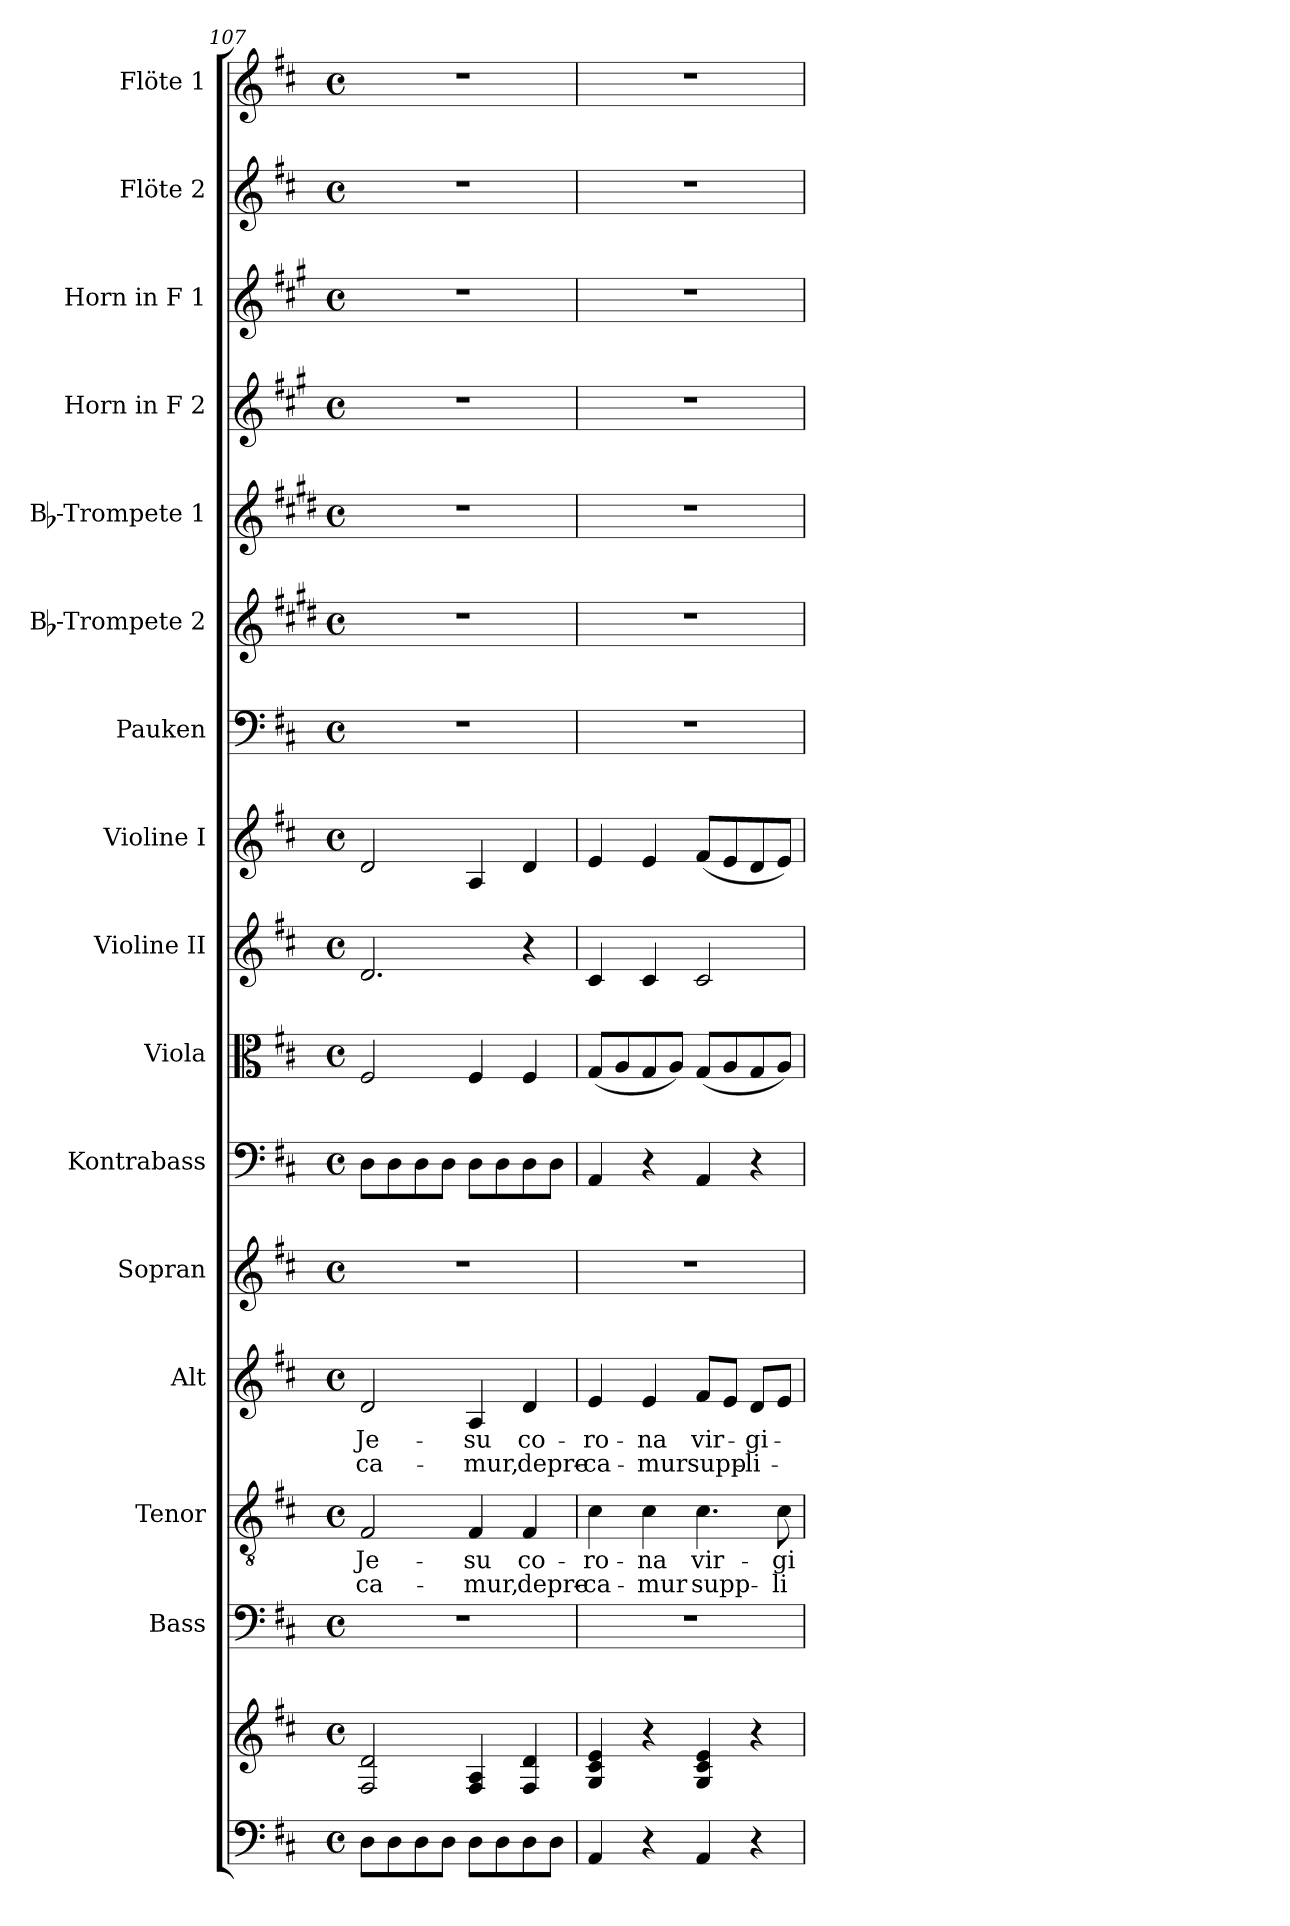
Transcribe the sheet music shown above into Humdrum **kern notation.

**kern	**kern	**kern	**kern	**text	**text	**kern	**text	**text	**kern	**kern	**kern	**kern	**kern	**kern	**kern	**kern	**kern	**kern	**kern	**kern
*part16	*part16	*part15	*part14	*part14	*part14	*part13	*part13	*part13	*part12	*part11	*part10	*part9	*part8	*part7	*part6	*part5	*part4	*part3	*part2	*part1
*staff17	*staff16	*staff15	*staff14	*staff14	*staff14	*staff13	*staff13	*staff13	*staff12	*staff11	*staff10	*staff9	*staff8	*staff7	*staff6	*staff5	*staff4	*staff3	*staff2	*staff1
*	*	*I"Bass	*I"Tenor	*	*	*I"Alt	*	*	*I"Sopran	*I"Kontrabass	*I"Viola	*I"Violine II	*I"Violine I	*I"Pauken	*I"Bb-Trompete 2	*I"Bb-Trompete 1	*I"Horn in F 2	*I"Horn in F 1	*I"Flöte 2	*I"Flöte 1
*	*	*I'B.	*I'T.	*	*	*I'A.	*	*	*I'S.	*I'Kb.	*I'Vla.	*I'Vl. II	*I'Vl. I	*I'Pk.	*I'Bb Trp. 2	*I'Bb Trp. 1	*	*	*I'Fl. 2	*I'Fl. 1
*clefF4	*clefG2	*clefF4	*clefGv2	*	*	*clefG2	*	*	*clefG2	*clefF4	*clefC3	*clefG2	*clefG2	*clefF4	*clefG2	*clefG2	*clefG2	*clefG2	*clefG2	*clefG2
*	*	*	*	*	*	*	*	*	*	*ITrd7c12	*	*	*	*	*ITrd1c2	*ITrd1c2	*ITrd4c7	*ITrd4c7	*	*
*k[f#c#]	*k[f#c#]	*k[f#c#]	*k[f#c#]	*	*	*k[f#c#]	*	*	*k[f#c#]	*k[f#c#]	*k[f#c#]	*k[f#c#]	*k[f#c#]	*k[f#c#]	*k[f#c#]	*k[f#c#]	*k[f#c#]	*k[f#c#]	*k[f#c#]	*k[f#c#]
*D:	*D:	*D:	*D:	*	*	*D:	*	*	*D:	*D:	*D:	*D:	*D:	*D:	*D:	*D:	*D:	*D:	*D:	*D:
*M4/4	*M4/4	*M4/4	*M4/4	*	*	*M4/4	*	*	*M4/4	*M4/4	*M4/4	*M4/4	*M4/4	*M4/4	*M4/4	*M4/4	*M4/4	*M4/4	*M4/4	*M4/4
*met(c)	*met(c)	*met(c)	*met(c)	*	*	*met(c)	*	*	*met(c)	*met(c)	*met(c)	*met(c)	*met(c)	*met(c)	*met(c)	*met(c)	*met(c)	*met(c)	*met(c)	*met(c)
=107	=107	=107	=107	=107	=107	=107	=107	=107	=107	=107	=107	=107	=107	=107	=107	=107	=107	=107	=107	=107
!	!	!	!	!LO:LY:b	!LO:LY:b	!	!LO:LY:b	!LO:LY:b	!	!	!	!	!	!	!	!	!	!	!	!
8D\L	2F#/ 2d/	1r	2F#/	Je-	-ca-	2d/	Je-	-ca-	1r	8DD\L	2F#/	2.d/	2d/	1r	1r	1r	1r	1r	1r	1r
8D\	.	.	.	.	.	.	.	.	.	8DD\	.	.	.	.	.	.	.	.	.	.
8D\	.	.	.	.	.	.	.	.	.	8DD\	.	.	.	.	.	.	.	.	.	.
8D\J	.	.	.	.	.	.	.	.	.	8DD\J	.	.	.	.	.	.	.	.	.	.
!	!	!	!	!LO:LY:b	!LO:LY:b	!	!LO:LY:b	!LO:LY:b	!	!	!	!	!	!	!	!	!	!	!	!
8D\L	4F#/ 4A/	.	4F#/	-su	-mur,	4A/	-su	-mur,	.	8DD\L	4F#/	.	4A/	.	.	.	.	.	.	.
8D\	.	.	.	.	.	.	.	.	.	8DD\	.	.	.	.	.	.	.	.	.	.
!	!	!	!	!LO:LY:b	!LO:LY:b	!	!LO:LY:b	!LO:LY:b	!	!	!	!	!	!	!	!	!	!	!	!
8D\	4F#/ 4d/	.	4F#/	co-	depre-	4d/	co-	depre-	.	8DD\	4F#/	4r	4d/	.	.	.	.	.	.	.
8D\J	.	.	.	.	.	.	.	.	.	8DD\J	.	.	.	.	.	.	.	.	.	.
=108	=108	=108	=108	=108	=108	=108	=108	=108	=108	=108	=108	=108	=108	=108	=108	=108	=108	=108	=108	=108
!	!	!	!	!LO:LY:b	!LO:LY:b	!	!LO:LY:b	!LO:LY:b	!	!	!	!	!	!	!	!	!	!	!	!
4AA/	4G/ 4c#/ 4e/	1r	4c#\	-ro-	-ca-	4e/	-ro-	-ca-	1r	4AAA/	(<8G/L	4c#/	4e/	1r	1r	1r	1r	1r	1r	1r
.	.	.	.	.	.	.	.	.	.	.	8A/	.	.	.	.	.	.	.	.	.
!	!	!	!	!LO:LY:b	!LO:LY:b	!	!LO:LY:b	!LO:LY:b	!	!	!	!	!	!	!	!	!	!	!	!
4r	4r	.	4c#\	-na	-mur	4e/	-na	-mur	.	4r	8G/	4c#/	4e/	.	.	.	.	.	.	.
.	.	.	.	.	.	.	.	.	.	.	8A/J)	.	.	.	.	.	.	.	.	.
!	!	!	!	!LO:LY:b	!LO:LY:b	!	!LO:LY:b	!LO:LY:b	!	!	!	!	!	!	!	!	!	!	!	!
4AA/	4G/ 4c#/ 4e/	.	4.c#\	vir-	supp-	8f#/L	vir-	supp-	.	4AAA/	(<8G/L	2c#/	(<8f#/L	.	.	.	.	.	.	.
.	.	.	.	.	.	8e/J	.	.	.	.	8A/	.	8e/	.	.	.	.	.	.	.
!	!	!	!	!	!	!	!LO:LY:b	!LO:LY:b	!	!	!	!	!	!	!	!	!	!	!	!
4r	4r	.	.	.	.	8d/L	-gi-	-li-	.	4r	8G/	.	8d/	.	.	.	.	.	.	.
!	!	!	!	!LO:LY:b	!LO:LY:b	!	!	!	!	!	!	!	!	!	!	!	!	!	!	!
.	.	.	8c#\	-gi-	-li-	8e/J	.	.	.	.	8A/J)	.	8e/J)	.	.	.	.	.	.	.
=	=	=	=	=	=	=	=	=	=	=	=	=	=	=	=	=	=	=	=	=
*-	*-	*-	*-	*-	*-	*-	*-	*-	*-	*-	*-	*-	*-	*-	*-	*-	*-	*-	*-	*-
